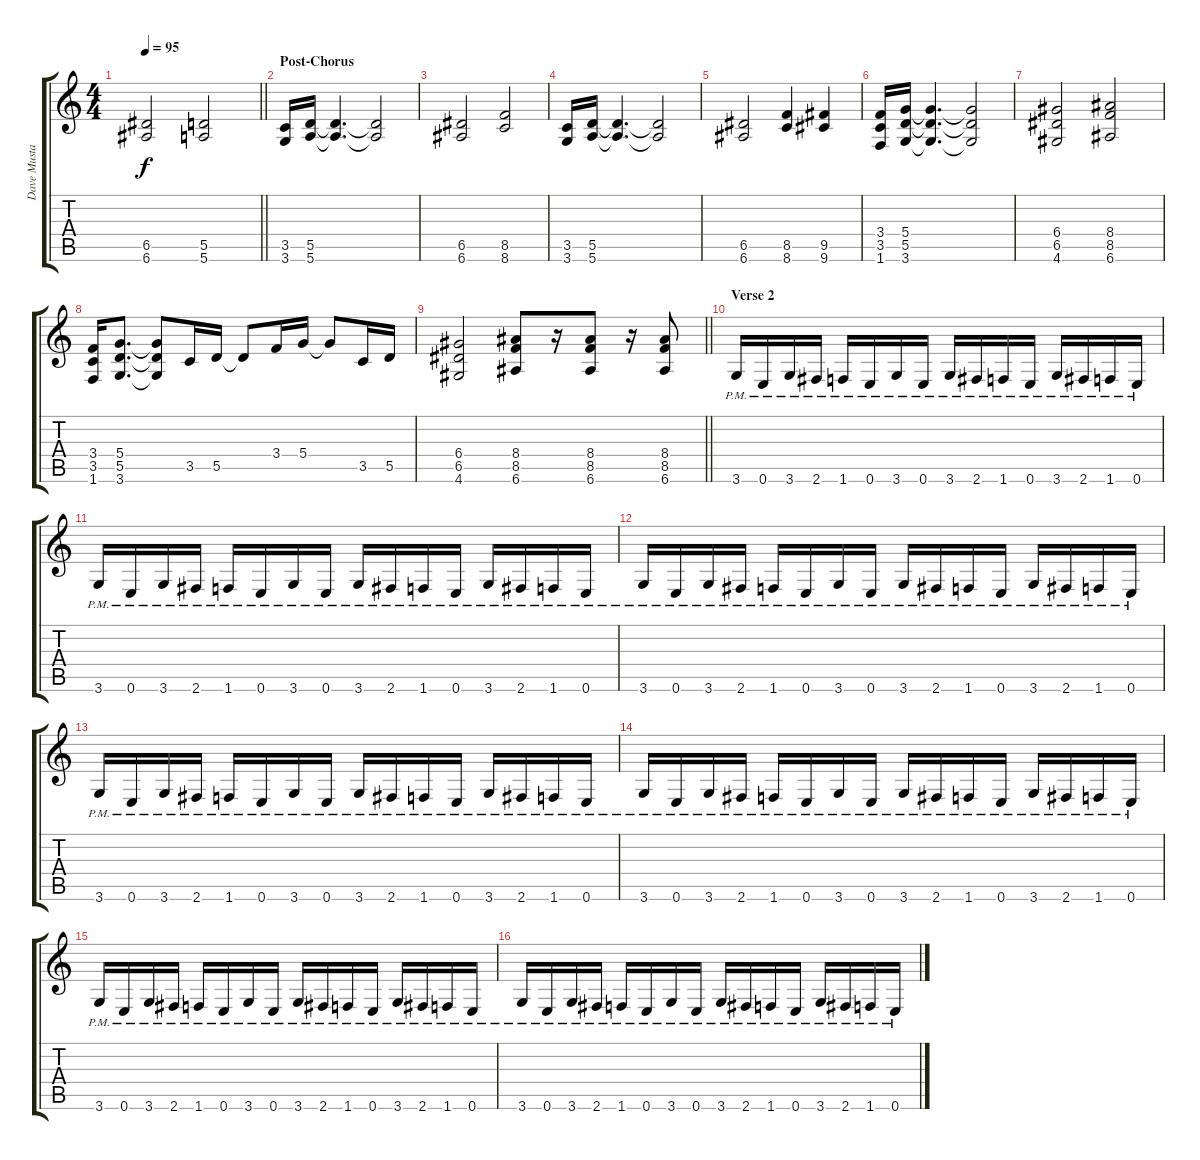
\track ("Dave Mustaine" "Dave Musta") {instrument distortionguitar}
\staff {score tabs}
\tuning (E4 B3 G3 D3 A2 E2) {hide}
\ts (4 4)
\tempo 95
\clef g2
\barLineRight lightlight
\ks c
(6.5 6.6).2{dy f} (5.5 5.6).2 |
\section ("" "Post-Chorus")
(3.5 3.6).16 (5.5 5.6).16 (5.5{t} 5.6{t}).4{d} (5.5{t} 5.6{t}).2 |
(6.5 6.6).2 (8.5 8.6).2 |
(3.5 3.6).16 (5.5 5.6).16 (5.5{t} 5.6{t}).4{d} (5.5{t} 5.6{t}).2 |
(6.5 6.6).2 (8.5 8.6).4 (9.5 9.6).4 |
(3.4 3.5 1.6).16 (5.4 5.5 3.6).16 (5.4{t} 5.5{t} 3.6{t}).4{d} (5.4{t} 5.5{t} 3.6{t}).2 |
(6.4 6.5 4.6).2 (8.4 8.5 6.6).2 |
(3.4 3.5 1.6).16 (5.4 5.5 3.6).8{d} (5.4{t} 5.5{t} 3.6{t}).8 3.5.16 5.5.16 5.5{t}.8 3.4.16 5.4.16 5.4{t}.8 3.5.16 5.5.16 |
\barLineRight lightlight
(6.4 6.5 4.6).2 (8.4 8.5 6.6).8 r.16 (8.4 8.5 6.6).8 r.16 (8.4 8.5 6.6).8 |
\section ("" "Verse 2")
3.6{pm}.16 0.6{pm}.16 3.6{pm}.16 2.6{pm}.16 1.6{pm}.16 0.6{pm}.16 3.6{pm}.16 0.6{pm}.16 3.6{pm}.16 2.6{pm}.16 1.6{pm}.16 0.6{pm}.16 3.6{pm}.16 2.6{pm}.16 1.6{pm}.16 0.6{pm}.16 |
3.6{pm}.16 0.6{pm}.16 3.6{pm}.16 2.6{pm}.16 1.6{pm}.16 0.6{pm}.16 3.6{pm}.16 0.6{pm}.16 3.6{pm}.16 2.6{pm}.16 1.6{pm}.16 0.6{pm}.16 3.6{pm}.16 2.6{pm}.16 1.6{pm}.16 0.6{pm}.16 |
3.6{pm}.16 0.6{pm}.16 3.6{pm}.16 2.6{pm}.16 1.6{pm}.16 0.6{pm}.16 3.6{pm}.16 0.6{pm}.16 3.6{pm}.16 2.6{pm}.16 1.6{pm}.16 0.6{pm}.16 3.6{pm}.16 2.6{pm}.16 1.6{pm}.16 0.6{pm}.16 |
3.6{pm}.16 0.6{pm}.16 3.6{pm}.16 2.6{pm}.16 1.6{pm}.16 0.6{pm}.16 3.6{pm}.16 0.6{pm}.16 3.6{pm}.16 2.6{pm}.16 1.6{pm}.16 0.6{pm}.16 3.6{pm}.16 2.6{pm}.16 1.6{pm}.16 0.6{pm}.16 |
3.6{pm}.16 0.6{pm}.16 3.6{pm}.16 2.6{pm}.16 1.6{pm}.16 0.6{pm}.16 3.6{pm}.16 0.6{pm}.16 3.6{pm}.16 2.6{pm}.16 1.6{pm}.16 0.6{pm}.16 3.6{pm}.16 2.6{pm}.16 1.6{pm}.16 0.6{pm}.16 |
3.6{pm}.16 0.6{pm}.16 3.6{pm}.16 2.6{pm}.16 1.6{pm}.16 0.6{pm}.16 3.6{pm}.16 0.6{pm}.16 3.6{pm}.16 2.6{pm}.16 1.6{pm}.16 0.6{pm}.16 3.6{pm}.16 2.6{pm}.16 1.6{pm}.16 0.6{pm}.16 |
3.6{pm}.16 0.6{pm}.16 3.6{pm}.16 2.6{pm}.16 1.6{pm}.16 0.6{pm}.16 3.6{pm}.16 0.6{pm}.16 3.6{pm}.16 2.6{pm}.16 1.6{pm}.16 0.6{pm}.16 3.6{pm}.16 2.6{pm}.16 1.6{pm}.16 0.6{pm}.16
